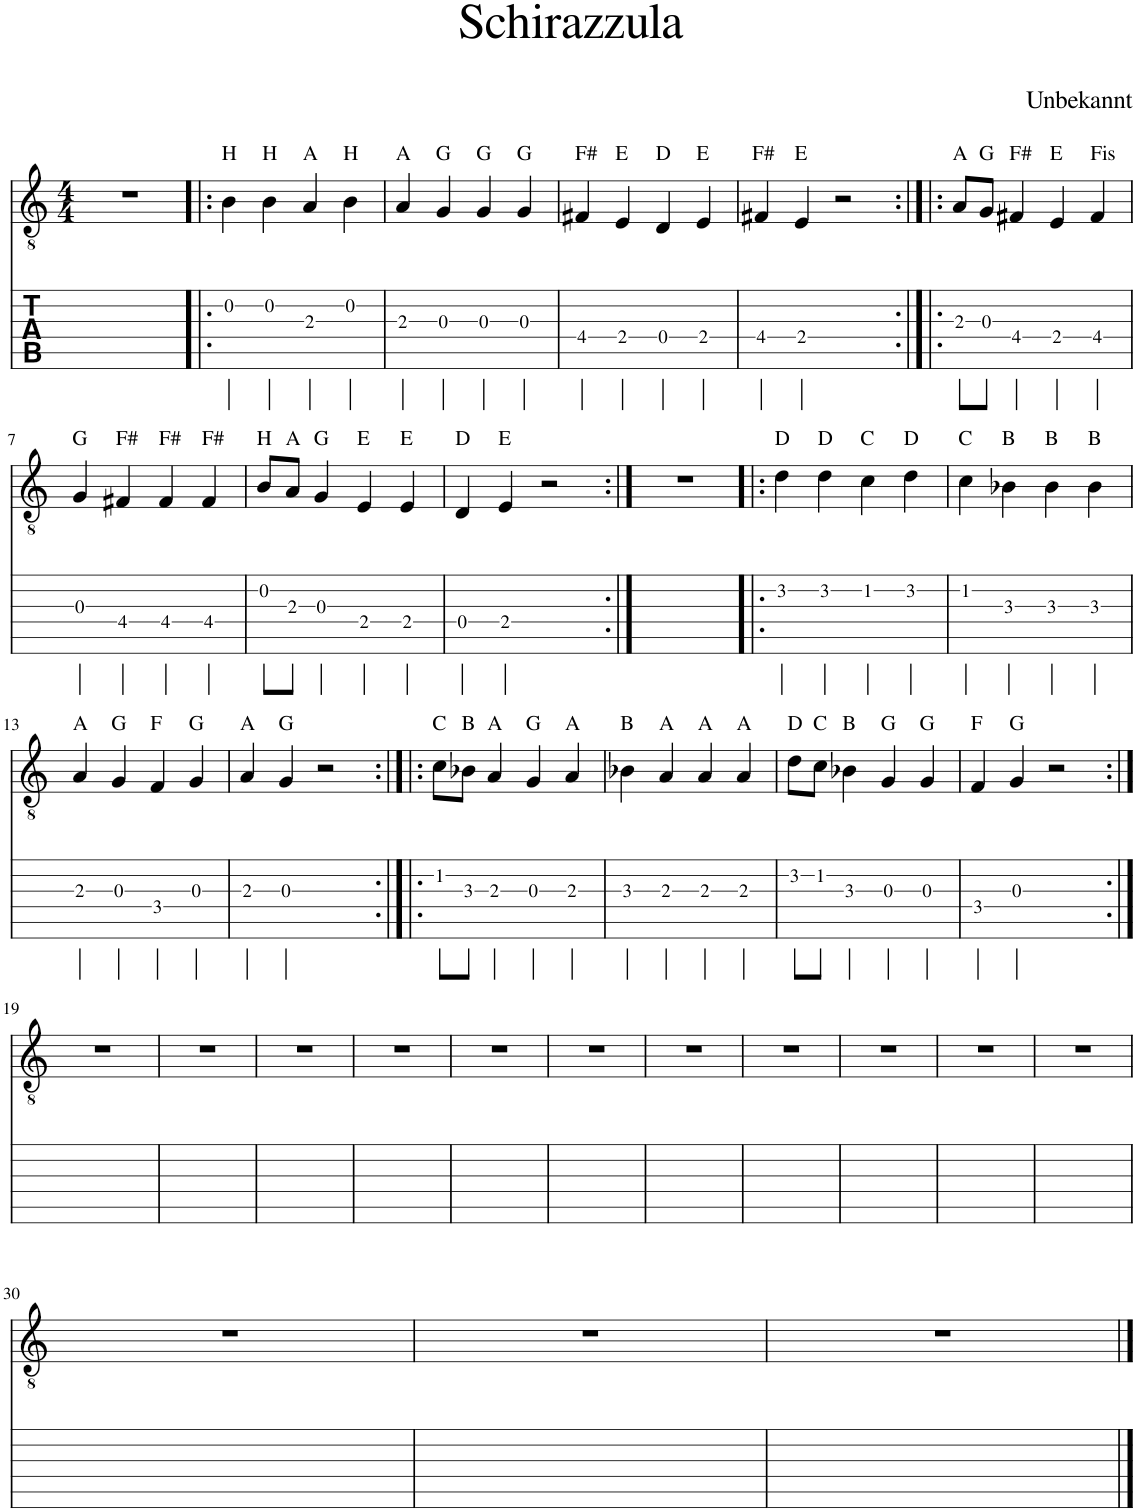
**kern	**kern
*part1	*part1
*staff2	*staff1
*I"Akustische Gitarre	*
*I'Git.	*
*stria6	*
*	*clefGv2
*k[]	*k[]
*M4/4	*M4/4
=1	=1
1r	1r
=2!|:	=2!|:
!	!LO:TX:a:t=H
4B\	4B\
!	!LO:TX:a:t=H
4B\	4B\
!	!LO:TX:a:t=A
4A\	4A/
!	!LO:TX:a:t=H
4B\	4B\
=3	=3
!	!LO:TX:a:t=A
4A\	4A/
!	!LO:TX:a:t=G
4G\	4G/
!	!LO:TX:a:t=G
4G\	4G/
!	!LO:TX:a:t=G
4G\	4G/
=4	=4
!	!LO:TX:a:t=F#
4F#\	4F#X/
!	!LO:TX:a:t=E
4E\	4E/
!	!LO:TX:a:t=D
4D\	4D/
!	!LO:TX:a:t=E
4E\	4E/
=5	=5
!	!LO:TX:a:t=F#
4F#\	4F#X/
!	!LO:TX:a:t=E
4E\	4E/
2r	2r
=6:|!|:	=6:|!|:
!	!LO:TX:a:t=A
8A\L	8A/L
!	!LO:TX:a:t=G
8G\J	8G/J
!	!LO:TX:a:t=F#
4F#\	4F#X/
!	!LO:TX:a:t=E
4E\	4E/
!	!LO:TX:a:t=Fis
4F#\	4F#/
!!LO:LB:g=z
=7	=7
!	!LO:TX:a:t=G
4G\	4G/
!	!LO:TX:a:t=F#
4F#\	4F#X/
!	!LO:TX:a:t=F#
4F#\	4F#/
!	!LO:TX:a:t=F#
4F#\	4F#/
=8	=8
!	!LO:TX:a:t=H
8B\L	8B/L
!	!LO:TX:a:t=A
8A\J	8A/J
!	!LO:TX:a:t=G
4G\	4G/
!	!LO:TX:a:t=E
4E\	4E/
!	!LO:TX:a:t=E
4E\	4E/
=9	=9
!	!LO:TX:a:t=D
4D\	4D/
!	!LO:TX:a:t=E
4E\	4E/
2r	2r
=10:|!	=10:|!
1r	1r
=11!|:	=11!|:
!	!LO:TX:a:t=D
4d\	4d\
!	!LO:TX:a:t=D
4d\	4d\
!	!LO:TX:a:t=C
4c\	4c\
!	!LO:TX:a:t=D
4d\	4d\
=12	=12
!	!LO:TX:a:t=C
4c\	4c\
!	!LO:TX:a:t=B
4B-\	4B-X\
!	!LO:TX:a:t=B
4B-\	4B-\
!	!LO:TX:a:t=B
4B-\	4B-\
!!LO:LB:g=z
=13	=13
!	!LO:TX:a:t=A
4A\	4A/
!	!LO:TX:a:t=G
4G\	4G/
!	!LO:TX:a:t=F
4F\	4F/
!	!LO:TX:a:t=G
4G\	4G/
=14	=14
!	!LO:TX:a:t=A
4A\	4A/
!	!LO:TX:a:t=G
4G\	4G/
2r	2r
=15:|!|:	=15:|!|:
!	!LO:TX:a:t=C
8c\L	8c\L
!	!LO:TX:a:t=B
8B-\J	8B-X\J
!	!LO:TX:a:t=A
4A\	4A/
!	!LO:TX:a:t=G
4G\	4G/
!	!LO:TX:a:t=A
4A\	4A/
=16	=16
!	!LO:TX:a:t=B
4B-\	4B-X\
!	!LO:TX:a:t=A
4A\	4A/
!	!LO:TX:a:t=A
4A\	4A/
!	!LO:TX:a:t=A
4A\	4A/
=17	=17
!	!LO:TX:a:t=D
8d\L	8d\L
!	!LO:TX:a:t=C
8c\J	8c\J
!	!LO:TX:a:t=B
4B-\	4B-X\
!	!LO:TX:a:t=G
4G\	4G/
!	!LO:TX:a:t=G
4G\	4G/
=18	=18
!	!LO:TX:a:t=F
4F\	4F/
!	!LO:TX:a:t=G
4G\	4G/
2r	2r
!!LO:LB:g=z
=19:|!	=19:|!
1r	1r
=20	=20
1r	1r
=21	=21
1r	1r
=22	=22
1r	1r
=23	=23
1r	1r
=24	=24
1r	1r
=25	=25
1r	1r
=26	=26
1r	1r
=27	=27
1r	1r
=28	=28
1r	1r
=29	=29
1r	1r
!!LO:LB:g=z
=30	=30
1r	1r
=31	=31
1r	1r
=32	=32
1r	1r
==	==
*-	*-
